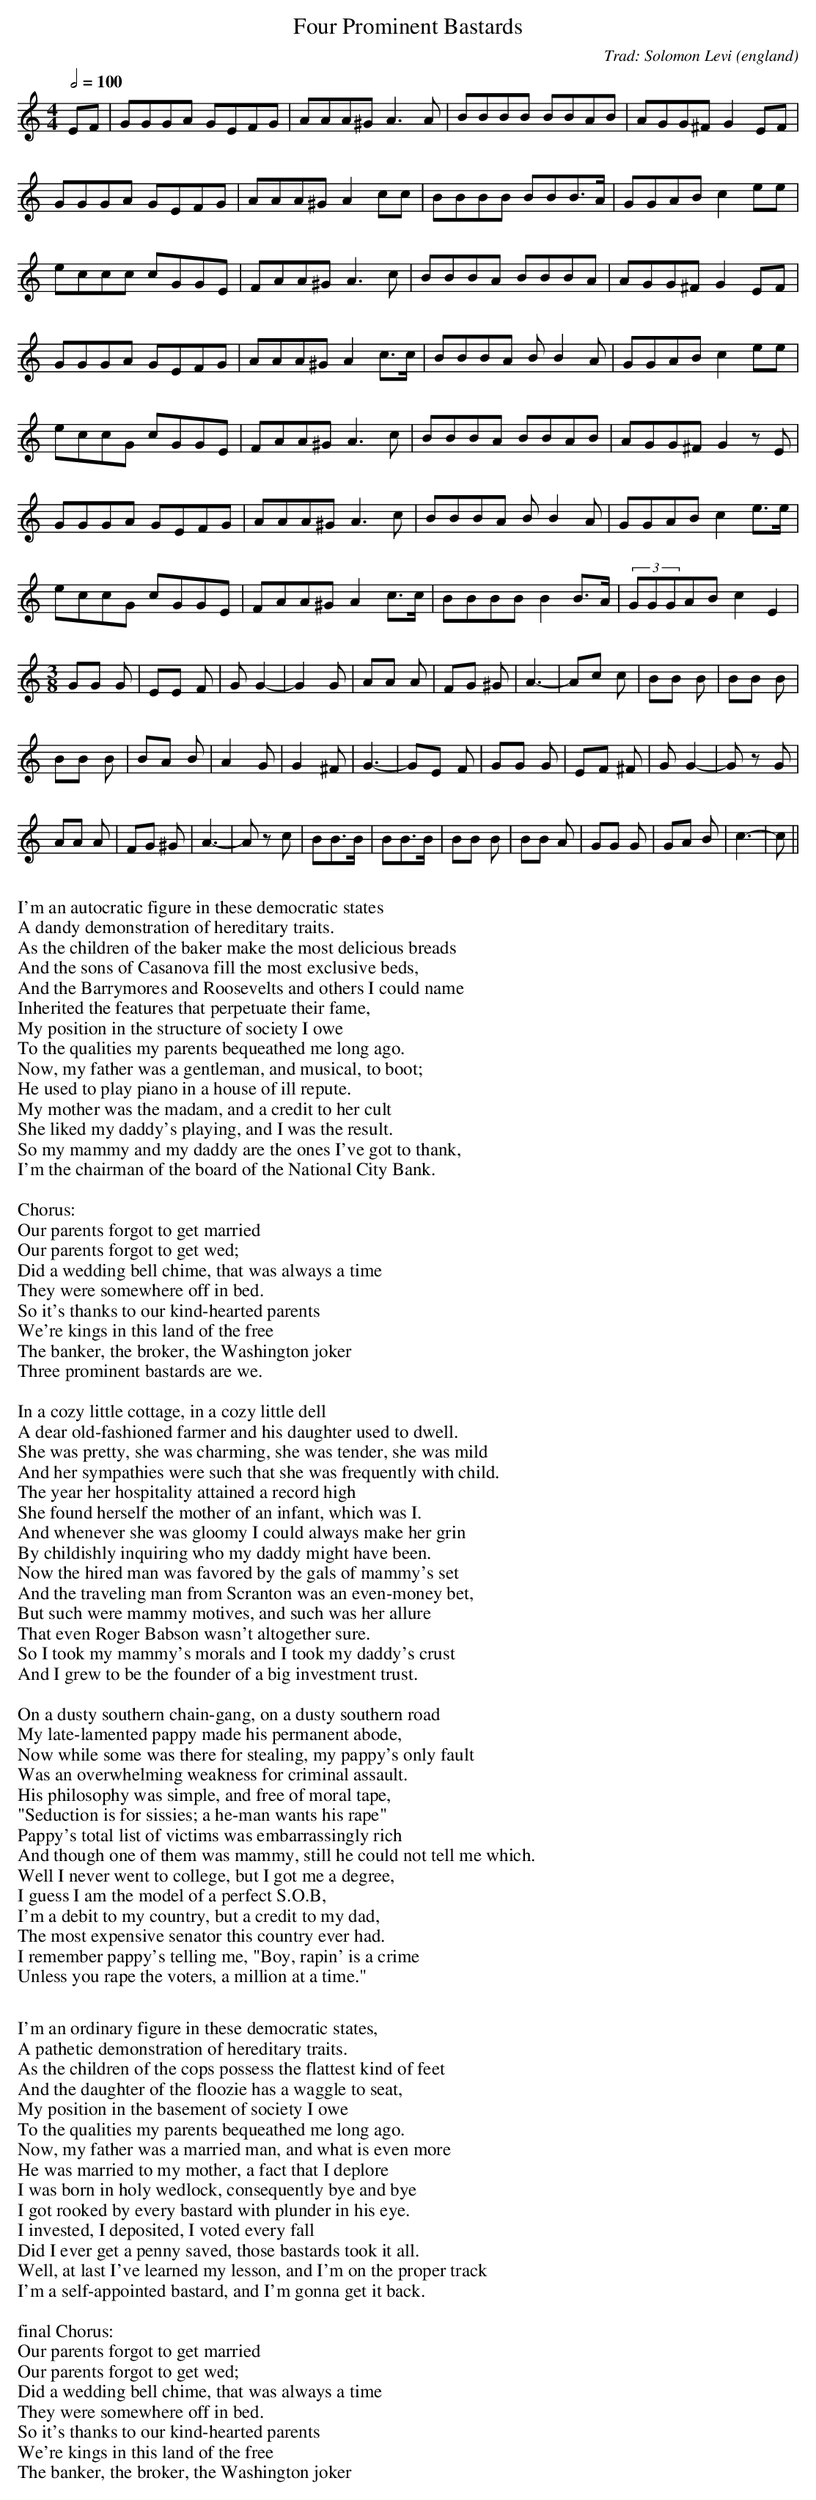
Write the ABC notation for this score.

X:1
T:Four Prominent Bastards
O:england
C:Trad: Solomon Levi
M:4/4
L:1/8
Q:2/4=100
W:I'm an autocratic figure in these democratic states
W:A dandy demonstration of hereditary traits.
W:As the children of the baker make the most delicious breads
W:And the sons of Casanova fill the most exclusive beds,
W:And the Barrymores and Roosevelts and others I could name
W:Inherited the features that perpetuate their fame,
W:My position in the structure of society I owe
W:To the qualities my parents bequeathed me long ago.
W:Now, my father was a gentleman, and musical, to boot;
W:He used to play piano in a house of ill repute.
W:My mother was the madam, and a credit to her cult
W:She liked my daddy's playing, and I was the result.
W:So my mammy and my daddy are the ones I've got to thank,
W:I'm the chairman of the board of the National City Bank.
W:
W:  Chorus:
W:  Our parents forgot to get married
W:  Our parents forgot to get wed;
W:  Did a wedding bell chime, that was always a time
W:  They were somewhere off in bed.
W:  So it's thanks to our kind-hearted parents
W:  We're kings in this land of the free
W:  The banker, the broker, the Washington joker
W:  Three prominent bastards are we.
W:
W:In a cozy little cottage, in a cozy little dell
W:A dear old-fashioned farmer and his daughter used to dwell.
W:She was pretty, she was charming, she was tender, she was mild
W:And her sympathies were such that she was frequently with child.
W:The year her hospitality attained a record high
W:She found herself the mother of an infant, which was I.
W:And whenever she was gloomy I could always make her grin
W:By childishly inquiring who my daddy might have been.
W:Now the hired man was favored by the gals of mammy's set
W:And the traveling man from Scranton was an even-money bet,
W:But such were mammy motives, and such was her allure
W:That even Roger Babson wasn't altogether sure.
W:So I took my mammy's morals and I took my daddy's crust
W:And I grew to be the founder of a big investment trust.
W:
W:On a dusty southern chain-gang, on a dusty southern road
W:My late-lamented pappy made his permanent abode,
W:Now while some was there for stealing, my pappy's only fault
W:Was an overwhelming weakness for criminal assault.
W:His philosophy was simple, and free of moral tape,
W:"Seduction is for sissies; a he-man wants his rape"
W:Pappy's total list of victims was embarrassingly rich
W:And though one of them was mammy, still he could not tell me which.
W:Well I never went to college, but I got me a degree,
W:I guess I am the model of a perfect S.O.B,
W:I'm a debit to my country, but a credit to my dad,
W:The most expensive senator this country ever had.
W:I remember pappy's telling me, "Boy, rapin' is a crime
W:Unless you rape the voters, a million at a time."
W:
W:I'm an ordinary figure in these democratic states,
W:A pathetic demonstration of hereditary traits.
W:As the children of the cops possess the flattest kind of feet
W:And the daughter of the floozie has a waggle to seat,
W:My position in the basement of society I owe
W:To the qualities my parents bequeathed me long ago.
W:Now, my father was a married man, and what is even more
W:He was married to my mother, a fact that I deplore
W:I was born in holy wedlock, consequently bye and bye
W:I got rooked by every bastard with plunder in his eye.
W:I invested, I deposited, I voted every fall
W:Did I ever get a penny saved, those bastards took it all.
W:Well, at last I've learned my lesson, and I'm on the proper track
W:I'm a self-appointed bastard, and I'm gonna get it back.
W:
W:  final Chorus:
W:  Our parents forgot to get married
W:  Our parents forgot to get wed;
W:  Did a wedding bell chime, that was always a time
W:  They were somewhere off in bed.
W:  So it's thanks to our kind-hearted parents
W:  We're kings in this land of the free
W:  The banker, the broker, the Washington joker
K:C
EF|GGGA GEFG|AAA^G A3A|BBBB BBAB|AGG^F G2EF|
GGGA GEFG|AAA^G A2cc|BBBB BBB3/2A/|GGAB c2ee|
eccc c-GGE|FAA^G A3c|BBBA BBBA|AGG^F G2EF|
GGGA GEFG|AAA^G A2c3/2c/|BBBA BB2A|GGAB c2ee|
eccG cGGE|FAA^G A3c|BBBA BBAB|AGG^F G2zE|
GGGA GEFG|AAA^G A3c|BBBA BB2A|GGAB c2e3/2e/|
eccG cGGE|FAA^G A2c3/2c/|BBBB B2B3/2A/|(3GGGAB c2E2|
M:3/8
L:1/8
GG G|EE F|GG2-|G2 G|AA A|FG ^G|A3-|Ac c|BB B|BB B|
BB B|BA B|A2 G|G2 ^F|G3-|GE F|GG G|EF ^F|GG2-|Gz G|
AA A|FG ^G|A3-|Az c|BB3/2B/|BB3/2B/|BB B|BB A|GG G|GA B|c3-|c ||
